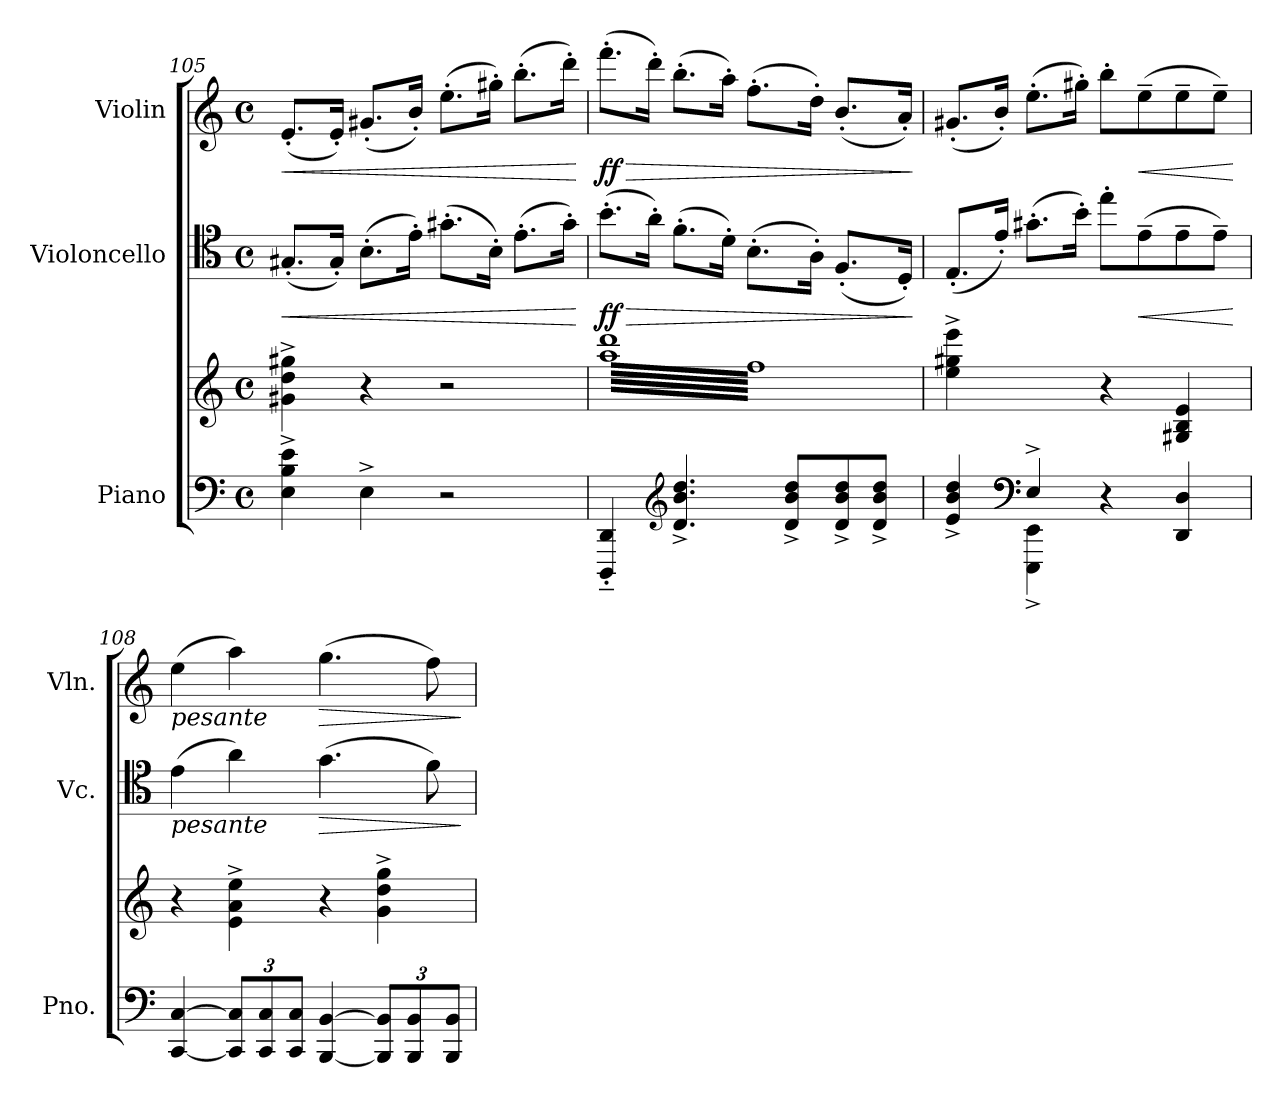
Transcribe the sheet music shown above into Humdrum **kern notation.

**kern	**kern	**kern	**dynam	**kern	**dynam
*part3	*part3	*part2	*part2	*part1	*part1
*staff4	*staff3	*staff2	*staff2	*staff1	*staff1
*I"Piano	*	*I"Violoncello	*	*I"Violin	*
*I'Pno.	*	*I'Vc.	*	*I'Vln.	*
!!LO:PB:g=z
*clefF4	*clefG2	*clefC4	*	*clefG2	*
*k[]	*k[]	*k[]	*	*k[]	*
*M4/4	*M4/4	*M4/4	*	*M4/4	*
*met(c)	*met(c)	*met(c)	*	*met(c)	*
=105	=105	=105	=105	=105	=105
!	!	!	!LO:HP:b	!	!LO:HP:b
4E\^ 4B\^ 4e\^	4g#X\^ 4dd\^ 4gg#X\^	(8.G#X'/L	<	(8.e'/L	<
.	.	16G#'/Jk)	.	16e'/Jk)	.
4E^\	4r	(8.B'\L	.	(8.g#X'/L	.
.	.	16e'\Jk)	.	16b'/Jk)	.
2r	2r	(8.g#X'\L	.	(8.ee'\L	.
.	.	16B'\Jk)	.	16gg#X'\Jk)	.
.	.	(8.e'\L	.	(8.bb'\L	.
.	.	16g#'\Jk)	.	16ddd'\Jk)	.
.	.	.	[	.	[
=106	=106	=106	=106	=106	=106
!	!	!	!LO:HP:b	!	!LO:HP:b
!	!	!	!LO:DY:n=1:b	!	!LO:DY:n=1:b
*	*tremolo	*	*	*	*
4DDD/'~ 4DD/'~	64aa 64dddLLLL	(8.b'\L	> ff	(8.fff'\L	> ff
.	64ff	.	.	.	.
.	64aa 64ddd	.	.	.	.
.	64ff	.	.	.	.
.	64aa 64ddd	.	.	.	.
.	64ff	.	.	.	.
.	64aa 64ddd	.	.	.	.
.	64ff	.	.	.	.
.	64aa 64ddd	.	.	.	.
.	64ff	.	.	.	.
.	64aa 64ddd	.	.	.	.
.	64ff	.	.	.	.
.	64aa 64ddd	16a'\Jk)	.	16ddd'\Jk)	.
.	64ff	.	.	.	.
.	64aa 64ddd	.	.	.	.
.	64ff	.	.	.	.
*clefG2	*	*	*	*	*
4.d/^ 4.b/^ 4.dd/^	64aa 64ddd	(8.f'\L	.	(8.bb'\L	.
.	64ff	.	.	.	.
.	64aa 64ddd	.	.	.	.
.	64ff	.	.	.	.
.	64aa 64ddd	.	.	.	.
.	64ff	.	.	.	.
.	64aa 64ddd	.	.	.	.
.	64ff	.	.	.	.
.	64aa 64ddd	.	.	.	.
.	64ff	.	.	.	.
.	64aa 64ddd	.	.	.	.
.	64ff	.	.	.	.
.	64aa 64ddd	16d'\Jk)	.	16aa'\Jk)	.
.	64ff	.	.	.	.
.	64aa 64ddd	.	.	.	.
.	64ff	.	.	.	.
.	64aa 64ddd	(8.B'\L	.	(8.ff'\L	.
.	64ff	.	.	.	.
.	64aa 64ddd	.	.	.	.
.	64ff	.	.	.	.
.	64aa 64ddd	.	.	.	.
.	64ff	.	.	.	.
.	64aa 64ddd	.	.	.	.
.	64ff	.	.	.	.
8d/^ 8b/^ 8dd/^L	64aa 64ddd	.	.	.	.
.	64ff	.	.	.	.
.	64aa 64ddd	.	.	.	.
.	64ff	.	.	.	.
.	64aa 64ddd	16A'\Jk)	.	16dd'\Jk)	.
.	64ff	.	.	.	.
.	64aa 64ddd	.	.	.	.
.	64ff	.	.	.	.
8d/^ 8b/^ 8dd/^	64aa 64ddd	(8.F'/L	.	(8.b'/L	.
.	64ff	.	.	.	.
.	64aa 64ddd	.	.	.	.
.	64ff	.	.	.	.
.	64aa 64ddd	.	.	.	.
.	64ff	.	.	.	.
.	64aa 64ddd	.	.	.	.
.	64ff	.	.	.	.
8d/^ 8b/^ 8dd/^J	64aa 64ddd	.	.	.	.
.	64ff	.	.	.	.
.	64aa 64ddd	.	.	.	.
.	64ff	.	.	.	.
.	64aa 64ddd	16D'/Jk)	.	16a'/Jk)	.
.	64ff	.	.	.	.
.	64aa 64ddd	.	.	.	.
.	64ffJJJJ	.	.	.	.
*	*Xtremolo	*	*	*	*
.	.	.	]	.	]
=107	=107	=107	=107	=107	=107
*^	*	*	*	*	*
4ryy	4e/^ 4b/^ 4dd/^	4ee\^ 4gg#X\^ 4eee\^	(8.E'/L	.	(8.g#X'/L	.
.	.	.	.	.	.	.
.	.	.	.	.	.	.
.	.	.	.	.	.	.
.	.	.	.	.	.	.
.	.	.	.	.	.	.
.	.	.	.	.	.	.
.	.	.	.	.	.	.
.	.	.	.	.	.	.
.	.	.	.	.	.	.
.	.	.	.	.	.	.
.	.	.	.	.	.	.
.	.	.	16e'/Jk)	.	16b'/Jk)	.
.	.	.	.	.	.	.
.	.	.	.	.	.	.
.	.	.	.	.	.	.
*clefF4	*	*	*	*	*	*
4E^>/	4EEE\^< 4EE\^<	4ryy	(8.g#X'\L	.	(8.ee'\L	.
.	.	.	.	.	.	.
.	.	.	.	.	.	.
.	.	.	.	.	.	.
.	.	.	.	.	.	.
.	.	.	.	.	.	.
.	.	.	.	.	.	.
.	.	.	.	.	.	.
.	.	.	.	.	.	.
.	.	.	.	.	.	.
.	.	.	.	.	.	.
.	.	.	.	.	.	.
.	.	.	16b'\Jk)	.	16gg#X'\Jk)	.
.	.	.	.	.	.	.
.	.	.	.	.	.	.
.	.	.	.	.	.	.
2ryy	4r	4r	8ee'\L	.	8bb'\L	.
!	!	!	!	!LO:HP:b	!	!LO:HP:b
.	.	.	(8e~\	<	(8ee~\	<
.	4DD/ 4D/	4G#X/ 4B/ 4e/	8e~\	.	8ee~\	.
.	.	.	8e~\J)	.	8ee~\J)	.
*v	*v	*	*	*	*	*
.	.	.	[	.	[
=108	=108	=108	=108	=108	=108
!	!	!	!	!LO:TX:b:i:t=pesante	!
!	!	!LO:TX:b:i:t=pesante	!	!	!
[4CC/ [4C/	4r	(4e\	.	(4ee\	.
*Xbrackettup	*	*	*	*	*
12CC/] 12C/]L	4e\^> 4a\^> 4ee\^>	4a\)	.	4aa\)	.
12CC/ 12C/	.	.	.	.	.
12CC/ 12C/J	.	.	.	.	.
!	!	!	!LO:HP:b	!	!LO:HP:b
[4BBB/ [4BB/	4r	(4.g\	>	(4.gg\	>
12BBB/] 12BB/]L	4g\^ 4dd\^ 4gg\^	.	.	.	.
12BBB/ 12BB/	.	.	.	.	.
.	.	8f\)	.	8ff\)	.
12BBB/ 12BB/J	.	.	.	.	.
.	.	.	]	.	]
=	=	=	=	=	=
*-	*-	*-	*-	*-	*-
